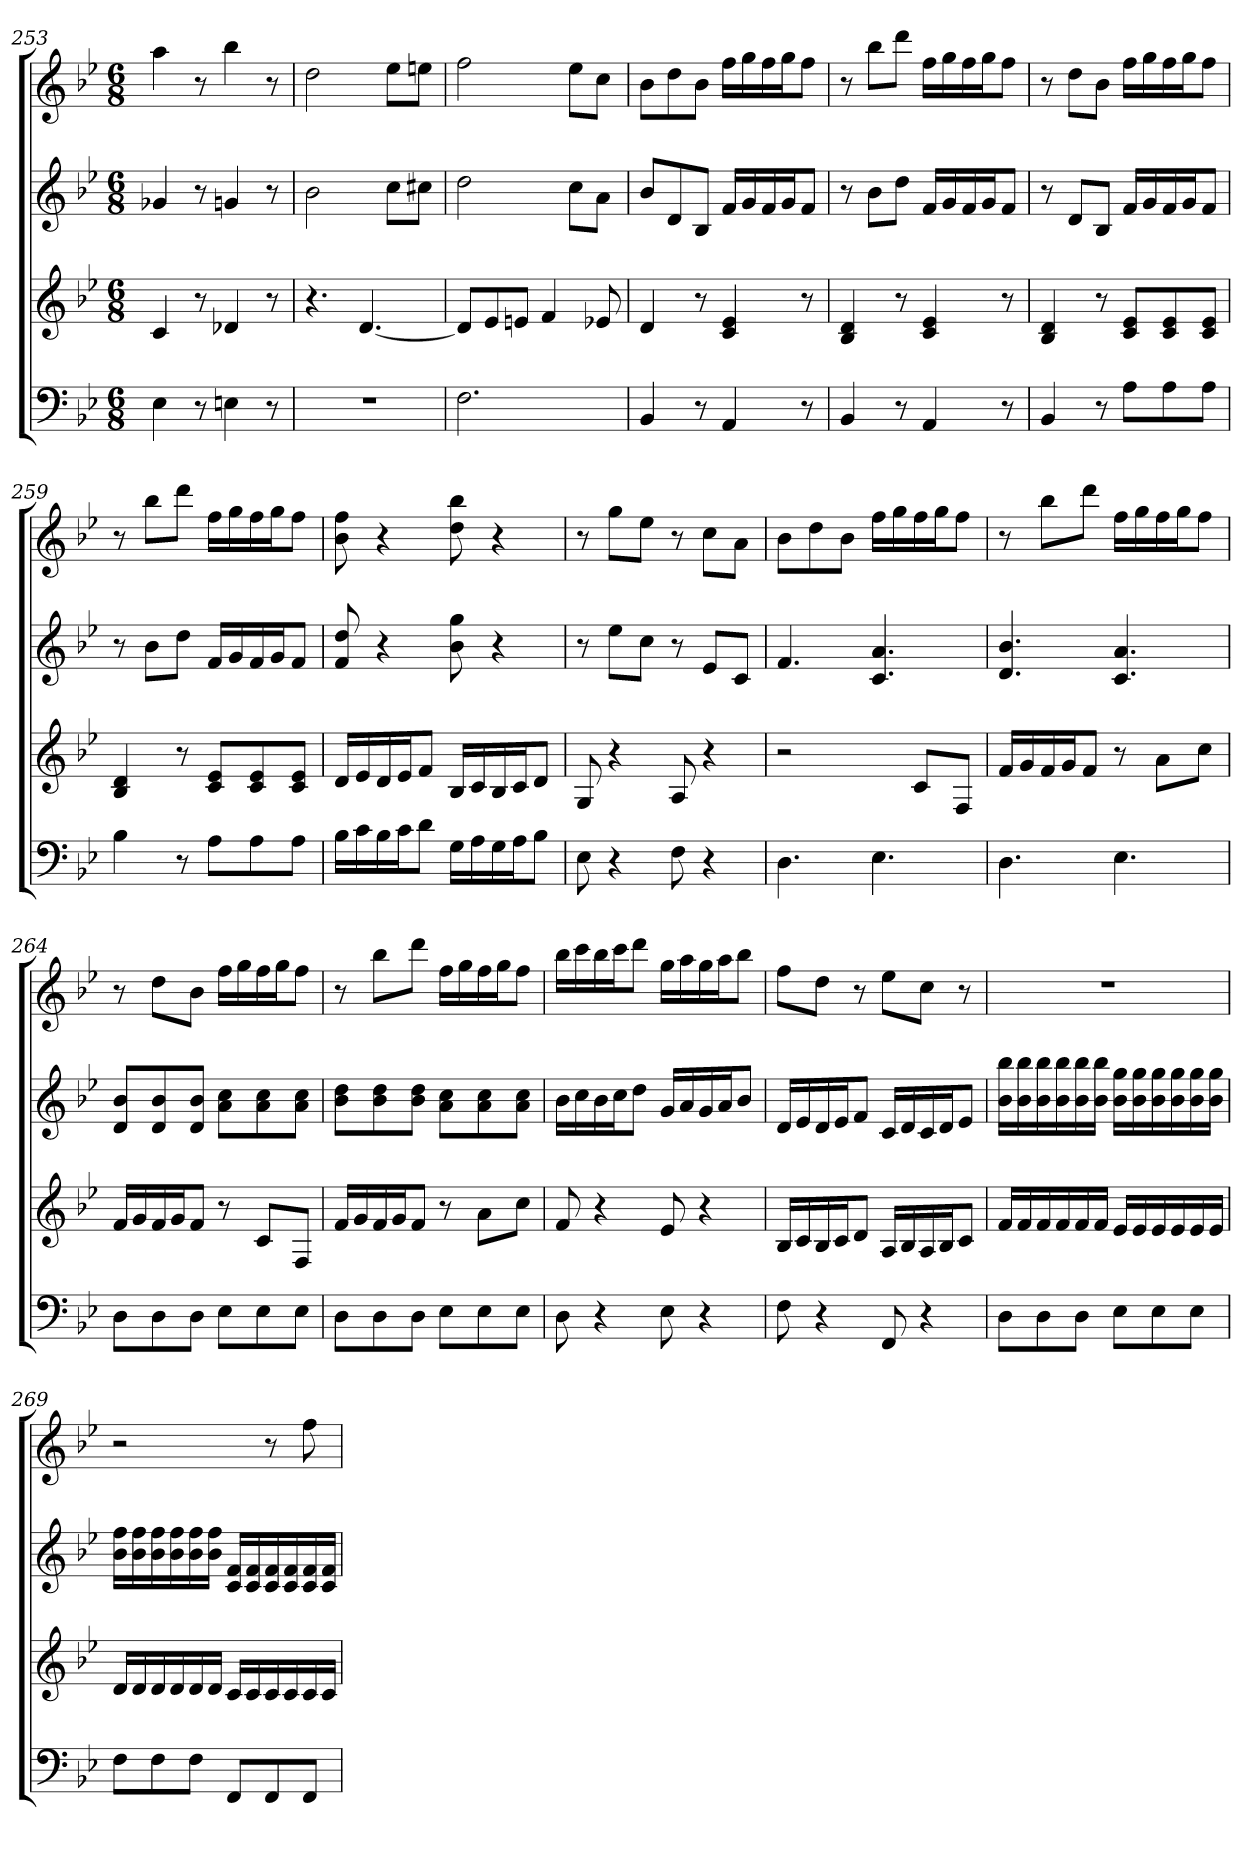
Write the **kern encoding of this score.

**kern	**kern	**kern	**kern
*part4	*part3	*part2	*part1
*staff4	*staff3	*staff2	*staff1
*k[b-e-]	*k[b-e-]	*k[b-e-]	*k[b-e-]
*B-:	*B-:	*B-:	*B-:
*M6/8	*M6/8	*M6/8	*M6/8
=253	=253	=253	=253
4E-	4c	4g-X	4aa
8r	8r	8r	8r
4En	4d-X	4gn	4bb-
8r	8r	8r	8r
=254	=254	=254	=254
2.r	4.r	2b-	2dd
.	[4.d	.	.
.	.	8ccL	8ee-L
.	.	8cc#XJ	8eenJ
=255	=255	=255	=255
2.F	8dL]	2dd	2ff
.	8e-	.	.
.	8enJ	.	.
.	4f	.	.
.	.	8ccL	8ee-L
.	8e-X	8aJ	8ccJ
=256	=256	=256	=256
4BB-	4d	8b-L	8b-L
.	.	8d	8dd
8r	8r	8B-J	8b-J
4AA	4c 4e-	16fLL	16ffLL
.	.	16g	16gg
.	.	16f	16ff
.	.	16gJ	16ggJ
8r	8r	8fJ	8ffJ
=257	=257	=257	=257
4BB-	4B- 4d	8r	8r
.	.	8b-L	8bb-L
8r	8r	8ddJ	8dddJ
4AA	4c 4e-	16fLL	16ffLL
.	.	16g	16gg
.	.	16f	16ff
.	.	16gJ	16ggJ
8r	8r	8fJ	8ffJ
=258	=258	=258	=258
4BB-	4B- 4d	8r	8r
.	.	8dL	8ddL
8r	8r	8B-J	8b-J
8AL	8c 8e-L	16fLL	16ffLL
.	.	16g	16gg
8A	8c 8e-	16f	16ff
.	.	16gJ	16ggJ
8AJ	8c 8e-J	8fJ	8ffJ
=259	=259	=259	=259
4B-	4B- 4d	8r	8r
.	.	8b-L	8bb-L
8r	8r	8ddJ	8dddJ
8AL	8c 8e-L	16fLL	16ffLL
.	.	16g	16gg
8A	8c 8e-	16f	16ff
.	.	16gJ	16ggJ
8AJ	8c 8e-J	8fJ	8ffJ
=260	=260	=260	=260
16B-LL	16dLL	8f 8dd	8b- 8ff
16c	16e-	.	.
16B-	16d	4r	4r
16cJ	16e-J	.	.
8dJ	8fJ	.	.
16GLL	16B-LL	8b- 8gg	8dd 8bb-
16A	16c	.	.
16G	16B-	4r	4r
16AJ	16cJ	.	.
8B-J	8dJ	.	.
=261	=261	=261	=261
8E-	8G	8r	8r
4r	4r	8ee-L	8ggL
.	.	8ccJ	8ee-J
8F	8A	8r	8r
4r	4r	8e-L	8ccL
.	.	8cJ	8aJ
=262	=262	=262	=262
4.D	2r	4.f	8b-L
.	.	.	8dd
.	.	.	8b-J
4.E-	.	4.c 4.a	16ffLL
.	.	.	16gg
.	8cL	.	16ff
.	.	.	16ggJ
.	8FJ	.	8ffJ
=263	=263	=263	=263
4.D	16fLL	4.d 4.b-	8r
.	16g	.	.
.	16f	.	8bb-L
.	16gJ	.	.
.	8fJ	.	8dddJ
4.E-	8r	4.c 4.a	16ffLL
.	.	.	16gg
.	8aL	.	16ff
.	.	.	16ggJ
.	8ccJ	.	8ffJ
=264	=264	=264	=264
8DL	16fLL	8d 8b-L	8r
.	16g	.	.
8D	16f	8d 8b-	8ddL
.	16gJ	.	.
8DJ	8fJ	8d 8b-J	8b-J
8E-L	8r	8a 8ccL	16ffLL
.	.	.	16gg
8E-	8cL	8a 8cc	16ff
.	.	.	16ggJ
8E-J	8FJ	8a 8ccJ	8ffJ
=265	=265	=265	=265
8DL	16fLL	8b- 8ddL	8r
.	16g	.	.
8D	16f	8b- 8dd	8bb-L
.	16gJ	.	.
8DJ	8fJ	8b- 8ddJ	8dddJ
8E-L	8r	8a 8ccL	16ffLL
.	.	.	16gg
8E-	8aL	8a 8cc	16ff
.	.	.	16ggJ
8E-J	8ccJ	8a 8ccJ	8ffJ
=266	=266	=266	=266
8D	8f	16b-LL	16bb-LL
.	.	16cc	16ccc
4r	4r	16b-	16bb-
.	.	16ccJ	16cccJ
.	.	8ddJ	8dddJ
8E-	8e-	16gLL	16ggLL
.	.	16a	16aa
4r	4r	16g	16gg
.	.	16aJ	16aaJ
.	.	8b-J	8bb-J
=267	=267	=267	=267
8F	16B-LL	16dLL	8ffL
.	16c	16e-	.
4r	16B-	16d	8ddJ
.	16cJ	16e-J	.
.	8dJ	8fJ	8r
8FF	16ALL	16cLL	8ee-L
.	16B-	16d	.
4r	16A	16c	8ccJ
.	16B-J	16dJ	.
.	8cJ	8e-J	8r
=268	=268	=268	=268
8DL	16fLL	16b- 16bb-LL	2.r
.	16f	16b- 16bb-	.
8D	16f	16b- 16bb-	.
.	16f	16b- 16bb-	.
8DJ	16f	16b- 16bb-	.
.	16fJJ	16b- 16bb-JJ	.
8E-L	16e-LL	16b- 16ggLL	.
.	16e-	16b- 16gg	.
8E-	16e-	16b- 16gg	.
.	16e-	16b- 16gg	.
8E-J	16e-	16b- 16gg	.
.	16e-JJ	16b- 16ggJJ	.
=269	=269	=269	=269
8FL	16dLL	16b- 16ffLL	2r
.	16d	16b- 16ff	.
8F	16d	16b- 16ff	.
.	16d	16b- 16ff	.
8FJ	16d	16b- 16ff	.
.	16dJJ	16b- 16ffJJ	.
8FFL	16cLL	16c 16fLL	.
.	16c	16c 16f	.
8FF	16c	16c 16f	8r
.	16c	16c 16f	.
8FFJ	16c	16c 16f	8ff
.	16cJJ	16c 16fJJ	.
=	=	=	=
*-	*-	*-	*-
